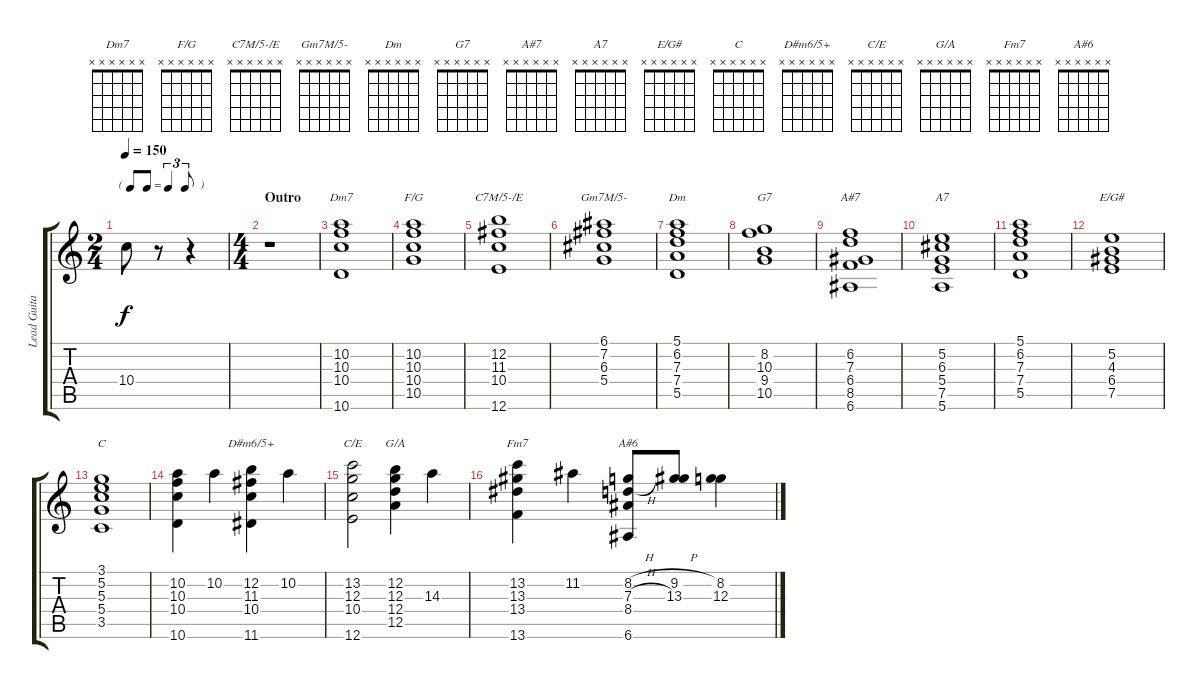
\track ("Lead Guitar" "Lead Guita") {instrument distortionguitar}
\staff {score tabs}
\tuning (E4 B3 G3 D3 A2 E2) {hide}
\chord ("Dm7" x x x x x x) {firstfret 0}
\chord ("F/G" x x x x x x) {firstfret 0}
\chord ("C7M/5-/E" x x x x x x) {firstfret 0}
\chord ("Gm7M/5-" x x x x x x) {firstfret 0}
\chord ("Dm" x x x x x x) {firstfret 0}
\chord ("G7" x x x x x x) {firstfret 0}
\chord ("A#7" x x x x x x) {firstfret 0}
\chord ("A7" x x x x x x) {firstfret 0}
\chord ("E/G#" x x x x x x) {firstfret 0}
\chord ("C" x x x x x x) {firstfret 0}
\chord ("D#m6/5+" x x x x x x) {firstfret 0}
\chord ("C/E" x x x x x x) {firstfret 0}
\chord ("G/A" x x x x x x) {firstfret 0}
\chord ("Fm7" x x x x x x) {firstfret 0}
\chord ("A#6" x x x x x x) {firstfret 0}
\ts (2 4)
\tf triplet8th
\tempo 150
\clef g2
\ks c
10.4.8{dy f} r.8 r.4 |
\ts (4 4)
\section ("" "Outro")
r.1 |
(10.2 10.3 10.4 10.6).1{ch "Dm7" instrument electricguitarjazz} |
(10.2 10.3 10.4 10.5).1{ch "F/G"} |
(12.2 11.3 10.4 12.6).1{ch "C7M/5-/E"} |
(6.1 7.2 6.3 5.4).1{ch "Gm7M/5-"} |
(5.1 6.2 7.3 7.4 5.5).1{ch "Dm"} |
(8.2 10.3 9.4 10.5).1{ch "G7"} |
(6.2 7.3 6.4 8.5 6.6).1{ch "A#7"} |
(5.2 6.3 5.4 7.5 5.6).1{ch "A7"} |
(5.1 6.2 7.3 7.4 5.5).1{instrument electricguitarjazz} |
(5.2 4.3 6.4 7.5).1{ch "E/G#"} |
(3.1 5.2 5.3 5.4 3.5).1{ch "C"} |
(10.2 10.3 10.4 10.6).4{instrument electricguitarjazz} 10.2.4 (12.2 11.3 10.4 11.6).4{ch "D#m6/5+"} 10.2.4 |
(13.2 12.3 10.4 12.6).2{ch "C/E"} (12.2 12.3 12.4 12.5).4{ch "G/A"} 14.3.4 |
(13.2 13.3 13.4 13.6).4{ch "Fm7"} 11.2.4 (8.2{h} 7.3{h} 8.4 6.6).8{ch "A#6"} (9.2{h} 13.3).8 (8.2 12.3).4
